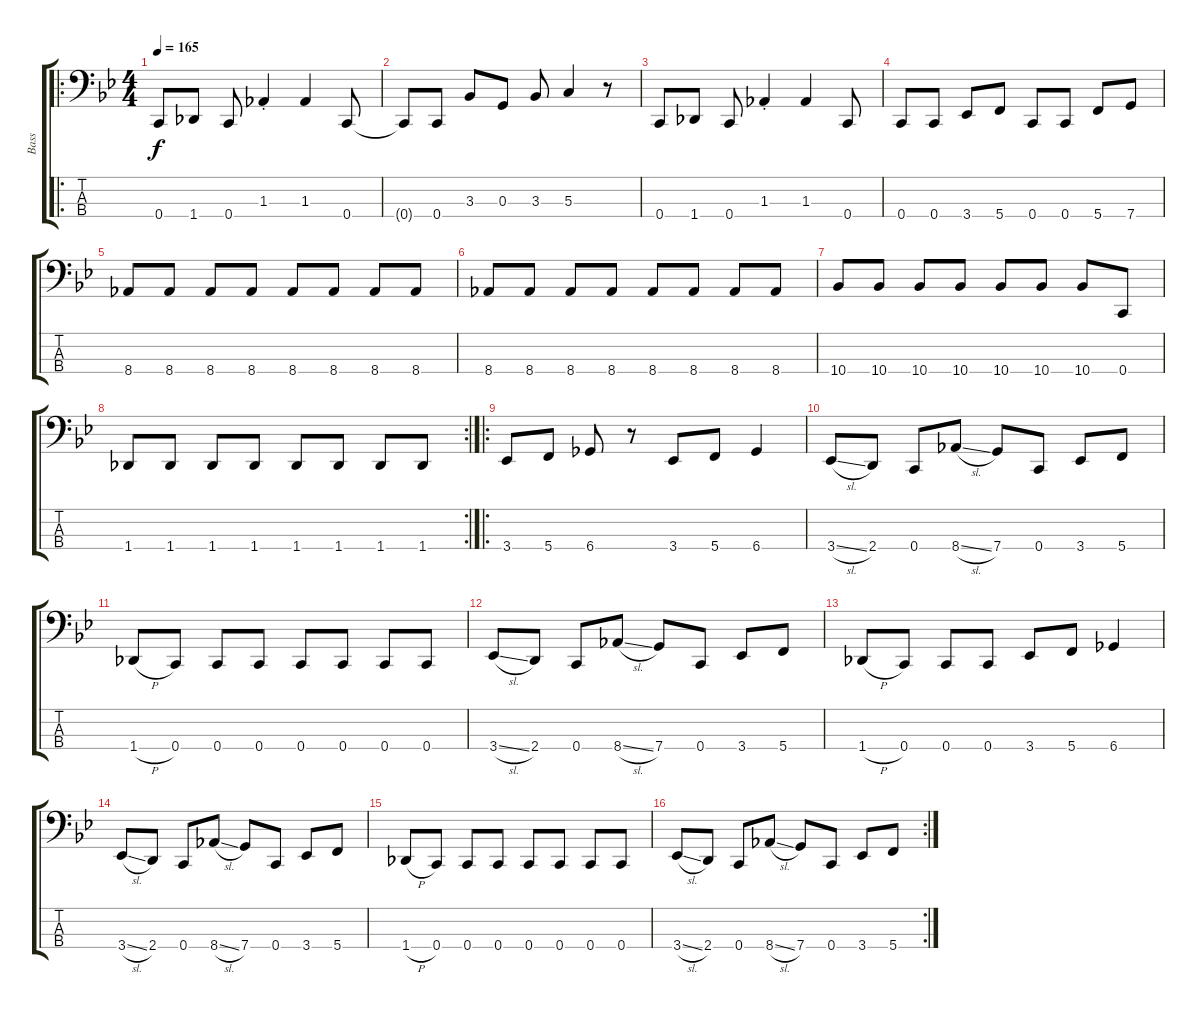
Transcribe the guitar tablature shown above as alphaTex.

\track ("Bass" "Bass") {instrument electricbassfinger}
\staff {score tabs}
\tuning (F2 C2 G1 C1) {hide}
\ro
\ts (4 4)
\tempo 165
\clef f4
\ks bb
0.4.8{dy f} 1.4.8 0.4.8 1.3{st}.4 1.3.4 0.4.8 |
0.4{t}.8 0.4.8 3.3.8 0.3.8 3.3.8 5.3.4 r.8 |
0.4.8 1.4.8 0.4.8 1.3{st}.4 1.3.4 0.4.8 |
0.4.8 0.4.8 3.4.8 5.4.8 0.4.8 0.4.8 5.4.8 7.4.8 |
8.4.8 8.4.8 8.4.8 8.4.8 8.4.8 8.4.8 8.4.8 8.4.8 |
8.4.8 8.4.8 8.4.8 8.4.8 8.4.8 8.4.8 8.4.8 8.4.8 |
10.4.8 10.4.8 10.4.8 10.4.8 10.4.8 10.4.8 10.4.8 0.4.8 |
\rc 2
1.4.8 1.4.8 1.4.8 1.4.8 1.4.8 1.4.8 1.4.8 1.4.8 |
\ro
3.4.8 5.4.8 6.4.8 r.8 3.4.8 5.4.8 6.4.4 |
3.4{sl}.8 2.4.8 0.4.8 8.4{sl}.8 7.4.8 0.4.8 3.4.8 5.4.8 |
1.4{h}.8 0.4.8 0.4.8 0.4.8 0.4.8 0.4.8 0.4.8 0.4.8 |
3.4{sl}.8 2.4.8 0.4.8 8.4{sl}.8 7.4.8 0.4.8 3.4.8 5.4.8 |
1.4{h}.8 0.4.8 0.4.8 0.4.8 3.4.8 5.4.8 6.4.4 |
3.4{sl}.8 2.4.8 0.4.8 8.4{sl}.8 7.4.8 0.4.8 3.4.8 5.4.8 |
1.4{h}.8 0.4.8 0.4.8 0.4.8 0.4.8 0.4.8 0.4.8 0.4.8 |
\rc 2
3.4{sl}.8 2.4.8 0.4.8 8.4{sl}.8 7.4.8 0.4.8 3.4.8 5.4.8
